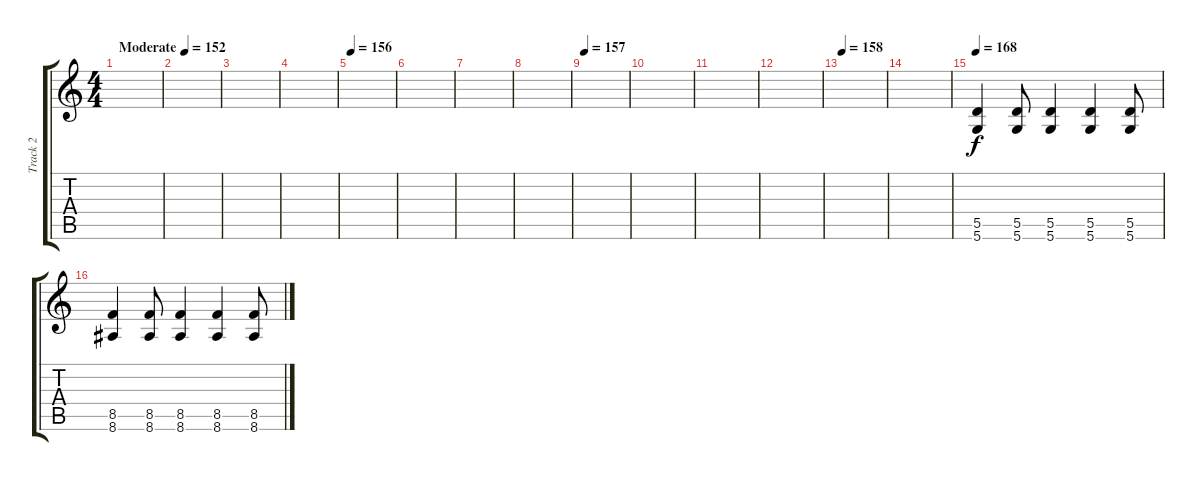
\track ("Track 2" "Track 2") {instrument distortionguitar}
\staff {score tabs}
\tuning (E4 B3 G3 D3 A2 D2) {hide}
\ts (4 4)
\tempo (152 "Moderate")
\tempo 154
\tempo (152 "Moderate")
\clef g2
\ks c
|
|
|
|
\tempo 156
|
|
|
|
\tempo 157
|
|
|
|
\tempo 158
|
|
\tempo 168
(5.5 5.6).4 (5.5 5.6).8 (5.5 5.6).4 (5.5 5.6).4 (5.5 5.6).8 |
(8.5 8.6).4 (8.5 8.6).8 (8.5 8.6).4 (8.5 8.6).4 (8.5 8.6).8
